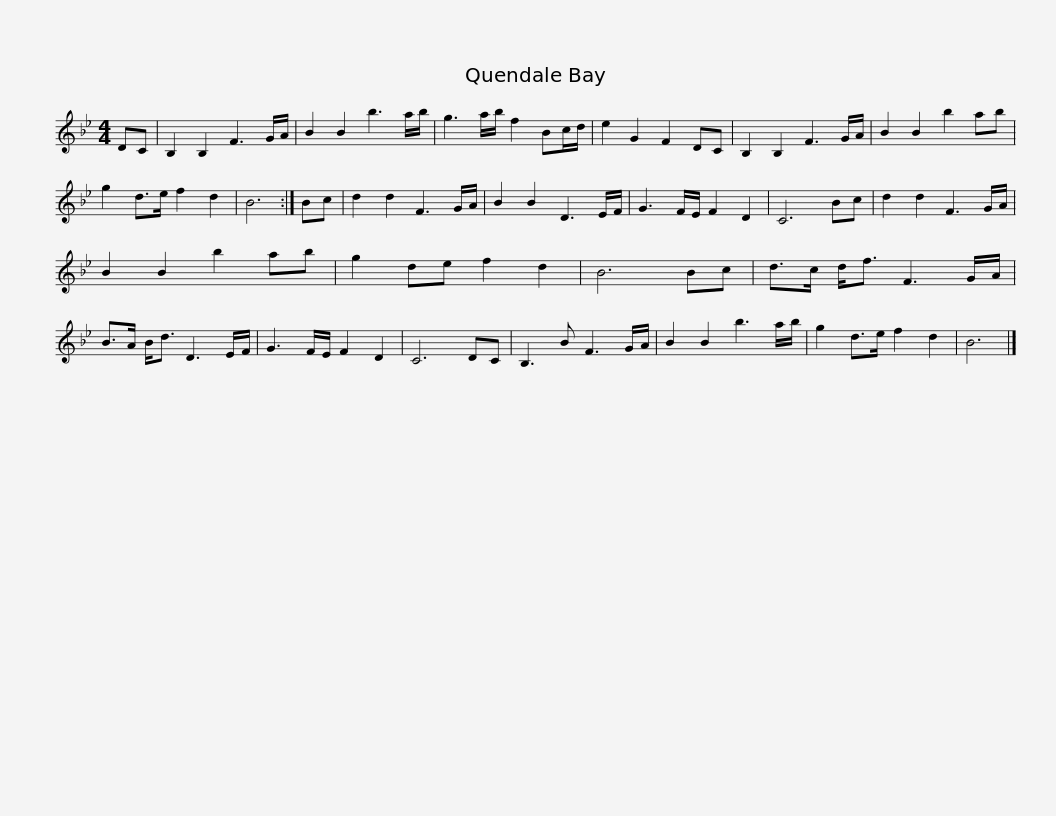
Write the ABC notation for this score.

X:1
L:1/8
M:4/4
I:linebreak $
K:Gmin
V:1 treble
V:1
 DC | B,2 B,2 F3 G/A/ | B2 B2 b3 a/b/ | g3 a/b/ f2 Bc/d/ | e2 G2 F2 DC | %5
 B,2 B,2 F3 G/A/ | B2 B2 b2 ab |$ g2 d>e f2 d2 | B6 :| Bc | %10
 d2 d2 F3 G/A/ | B2 B2 D3 E/F/ | G3 F/E/ F2 D2 | C6 Bc | d2 d2 F3 G/A/ | %15
 B2 B2 b2 ab |$ g2 de f2 d2 | B6 Bc | d>c d<f F3 G/A/ | B>A B<d D3 E/F/ | %20
 G3 F/E/ F2 D2 | C6 DC | B,3 B F3 G/A/ |$ B2 B2 b3 a/b/ | g2 d>e f2 d2 | %25
 B6 |] %26
